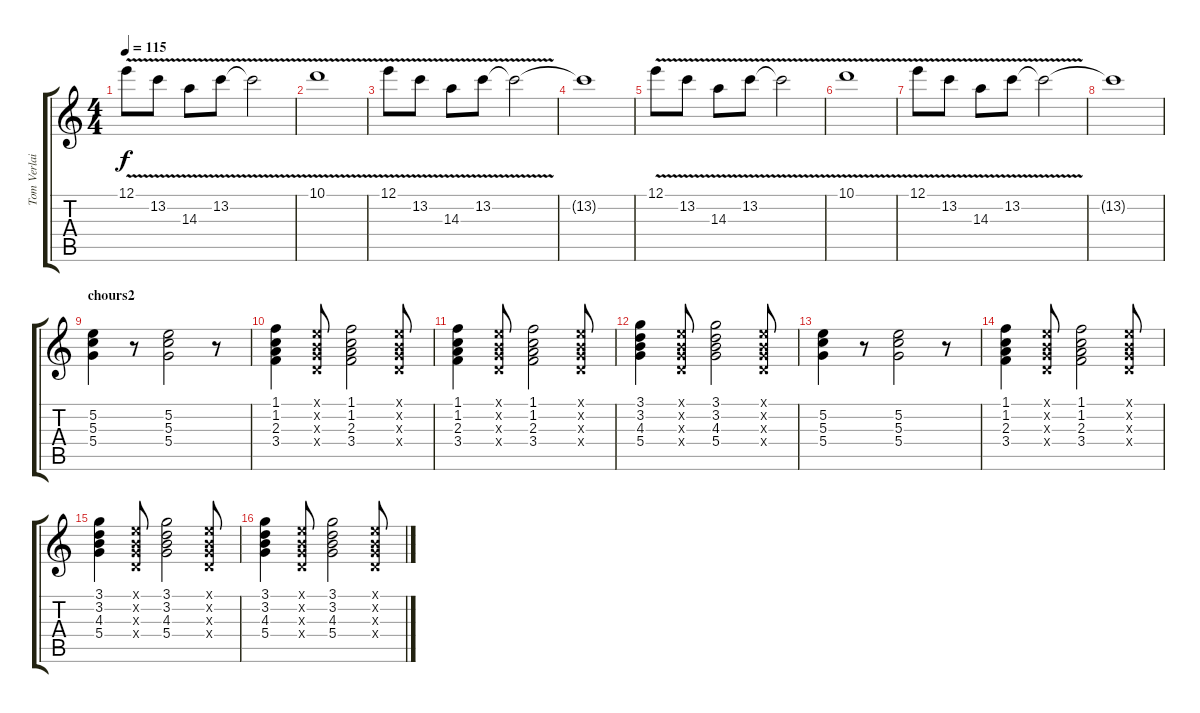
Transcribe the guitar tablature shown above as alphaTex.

\track ("Tom Verlaine" "Tom Verlai") {instrument acousticguitarsteel}
\staff {score tabs}
\tuning (E4 B3 G3 D3 A2 E2) {hide}
\ts (4 4)
\tempo 115
\clef g2
\ks c
12.1{v}.8{dy f} 13.2{v}.8 14.3{v}.8 13.2{v}.8 13.2{t}.2 |
10.1{v}.1 |
12.1{v}.8 13.2{v}.8 14.3{v}.8 13.2{v}.8 13.2{t}.2 |
13.2{t}.1 |
12.1{v}.8 13.2{v}.8 14.3{v}.8 13.2{v}.8 13.2{t}.2 |
10.1{v}.1 |
12.1{v}.8 13.2{v}.8 14.3{v}.8 13.2{v}.8 13.2{t}.2 |
13.2{t}.1 |
\section ("" "chours2")
(5.2 5.3 5.4).4{volume 10} r.8 (5.2 5.3 5.4).2 r.8 |
(1.1 1.2 2.3 3.4).4 (0.1{x} 0.2{x} 0.3{x} 0.4{x}).8 (1.1 1.2 2.3 3.4).2 (0.1{x} 0.2{x} 0.3{x} 0.4{x}).8 |
(1.1 1.2 2.3 3.4).4 (0.1{x} 0.2{x} 0.3{x} 0.4{x}).8 (1.1 1.2 2.3 3.4).2 (0.1{x} 0.2{x} 0.3{x} 0.4{x}).8 |
(3.1 3.2 4.3 5.4).4 (0.1{x} 0.2{x} 0.3{x} 0.4{x}).8 (3.1 3.2 4.3 5.4).2 (0.1{x} 0.2{x} 0.3{x} 0.4{x}).8 |
(5.2 5.3 5.4).4 r.8 (5.2 5.3 5.4).2 r.8 |
(1.1 1.2 2.3 3.4).4 (0.1{x} 0.2{x} 0.3{x} 0.4{x}).8 (1.1 1.2 2.3 3.4).2 (0.1{x} 0.2{x} 0.3{x} 0.4{x}).8 |
(3.1 3.2 4.3 5.4).4 (0.1{x} 0.2{x} 0.3{x} 0.4{x}).8 (3.1 3.2 4.3 5.4).2 (0.1{x} 0.2{x} 0.3{x} 0.4{x}).8 |
(3.1 3.2 4.3 5.4).4 (0.1{x} 0.2{x} 0.3{x} 0.4{x}).8 (3.1 3.2 4.3 5.4).2 (0.1{x} 0.2{x} 0.3{x} 0.4{x}).8
